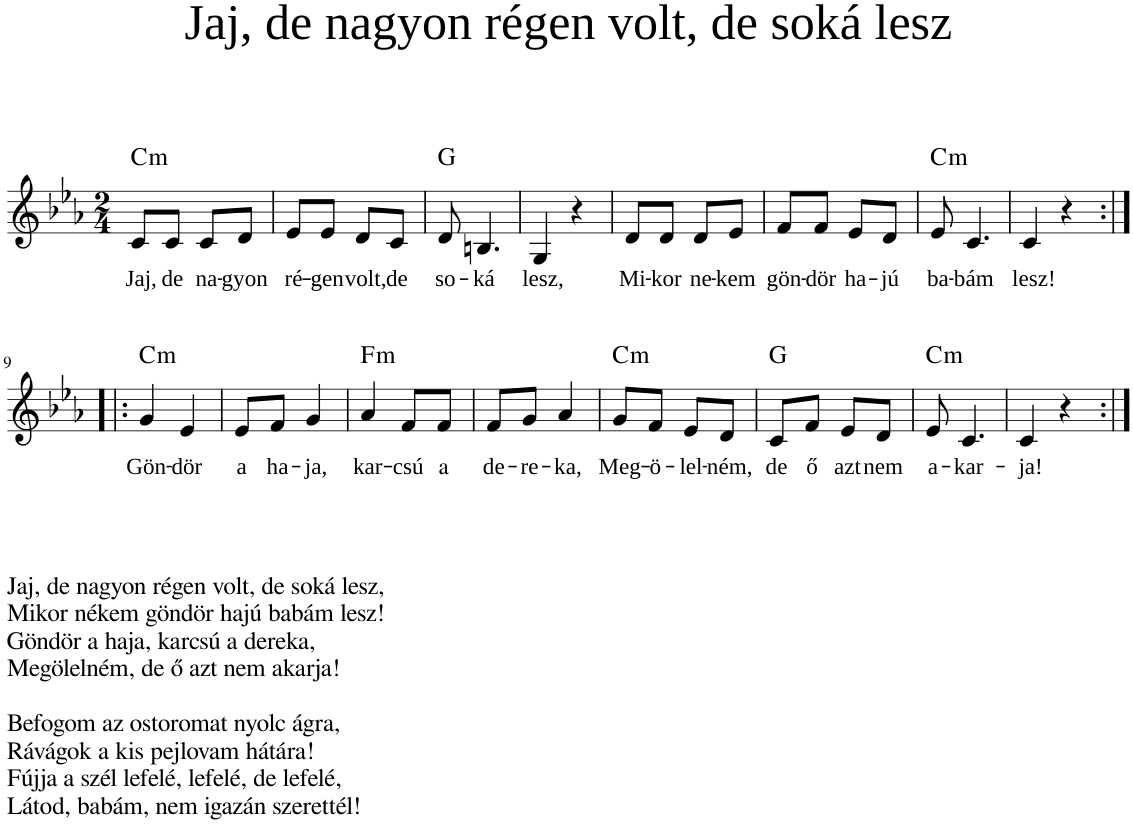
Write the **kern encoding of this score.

**kern	**text	**harte
*part1	*part1	*part1
*staff1	*staff1	*
*I"Piano	*	*
*I'Pno	*	*
*clefG2	*	*
*k[b-e-a-]	*	*
*M2/4	*	*
=1	=1	=1
!	!LO:LY:b	!LO:H:kt=m
8c/L	Jaj,	C:min
!	!LO:LY:b	!
8c/J	de	.
!	!LO:LY:b	!
8c/L	na-	.
!	!LO:LY:b	!
8d/J	-gyon	.
=2	=2	=2
!	!LO:LY:b	!
8e-/L	ré-	.
!	!LO:LY:b	!
8e-/J	-gen	.
!	!LO:LY:b	!
8d/L	volt,	.
!	!LO:LY:b	!
8c/J	de	.
=3	=3	=3
!	!LO:LY:b	!
8d/	so-	G:maj
!	!LO:LY:b	!
4.Bn/	-ká	.
=4	=4	=4
!	!LO:LY:b	!
4G/	lesz,	.
4r	.	.
=5	=5	=5
!	!LO:LY:b	!
8d/L	Mi-	.
!	!LO:LY:b	!
8d/J	-kor	.
!	!LO:LY:b	!
8d/L	ne-	.
!	!LO:LY:b	!
8e-/J	-kem	.
=6	=6	=6
!	!LO:LY:b	!
8f/L	gön-	.
!	!LO:LY:b	!
8f/J	-dör	.
!	!LO:LY:b	!
8e-/L	ha-	.
!	!LO:LY:b	!
8d/J	-jú	.
=7	=7	=7
!	!LO:LY:b	!LO:H:kt=m
8e-/	ba-	C:min
!	!LO:LY:b	!
4.c/	-bám	.
=8	=8	=8
!	!LO:LY:b	!
4c/	lesz!	.
4r	.	.
!!LO:LB:g=z
=9:|!|:	=9:|!|:	=9:|!|:
!LO:TX:b:t=Jaj, de nagyon régen volt, de soká lesz,	!	!
!LO:TX:b:t=Mikor nékem göndör hajú babám lesz!	!	!
!LO:TX:b:t=Göndör a haja, karcsú a dereka,	!	!
!LO:TX:b:t=Megölelném, de ő azt nem akarja!	!	!
!LO:TX:b:t=Befogom az ostoromat nyolc ágra,	!	!
!LO:TX:b:t=Rávágok a kis pejlovam hátára!	!	!
!LO:TX:b:t=Fújja a szél lefelé, lefelé, de lefelé,	!	!
!LO:TX:b:t=Látod, babám, nem igazán szerettél!	!	!
!	!LO:LY:b	!LO:H:kt=m
4g/	Gön-	C:min
!	!LO:LY:b	!
4e-/	dör	.
=10	=10	=10
!	!LO:LY:b	!
8e-/L	a	.
!	!LO:LY:b	!
8f/J	ha-	.
!	!LO:LY:b	!
4g/	-ja,	.
=11	=11	=11
!	!LO:LY:b	!LO:H:kt=m
4a-/	kar-	F:min
!	!LO:LY:b	!
8f/L	csú	.
!	!LO:LY:b	!
8f/J	a	.
=12	=12	=12
!	!LO:LY:b	!
8f/L	de-	.
!	!LO:LY:b	!
8g/J	-re-	.
!	!LO:LY:b	!
4a-/	-ka,	.
=13	=13	=13
!	!LO:LY:b	!LO:H:kt=m
8g/L	Meg-	C:min
!	!LO:LY:b	!
8f/J	-ö-	.
!	!LO:LY:b	!
8e-/L	-lel-	.
!	!LO:LY:b	!
8d/J	-ném,	.
=14	=14	=14
!	!LO:LY:b	!
8c/L	de	G:maj
!	!LO:LY:b	!
8f/J	ő	.
!	!LO:LY:b	!
8e-/L	azt	.
!	!LO:LY:b	!
8d/J	nem	.
=15	=15	=15
!	!LO:LY:b	!LO:H:kt=m
8e-/	a-	C:min
!	!LO:LY:b	!
4.c/	-kar-	.
=16	=16	=16
!	!LO:LY:b	!
4c/	-ja!	.
4r	.	.
=:|!	=:|!	=:|!
*-	*-	*-
